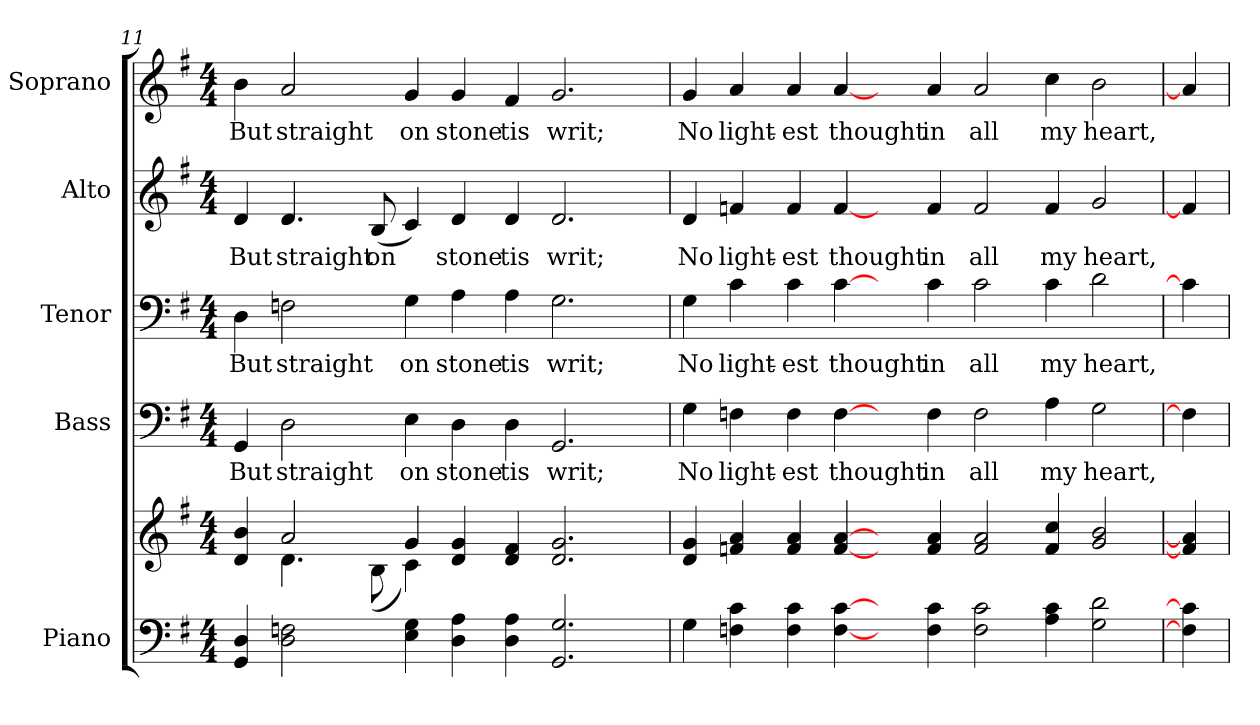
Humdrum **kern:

**kern	**kern	**kern	**text	**kern	**text	**kern	**text	**kern	**text
*part5	*part5	*part4	*part4	*part3	*part3	*part2	*part2	*part1	*part1
*staff6	*staff5	*staff4	*staff4	*staff3	*staff3	*staff2	*staff2	*staff1	*staff1
*I"Piano	*	*I"Bass	*	*I"Tenor	*	*I"Alto	*	*I"Soprano	*
*I'Pno.	*	*I'B.	*	*I'T.	*	*I'A.	*	*I'S.	*
!!LO:PB:g=z
*clefF4	*clefG2	*clefF4	*	*clefF4	*	*clefG2	*	*clefG2	*
*k[f#]	*k[f#]	*k[f#]	*	*k[f#]	*	*k[f#]	*	*k[f#]	*
*G:	*G:	*G:	*	*G:	*	*G:	*	*G:	*
*M4/4	*M4/4	*M4/4	*	*M4/4	*	*M4/4	*	*M4/4	*
=11	=11	=11	=11	=11	=11	=11	=11	=11	=11
*	*^	*	*	*	*	*	*	*	*
!	!	!	!	!LO:LY:b:color=#000000	!	!	!	!	!	!
!	!	!	!	!	!	!LO:LY:b:color=#000000	!	!	!	!
!	!	!	!	!	!	!	!	!LO:LY:b:color=#000000	!	!
!	!	!	!	!	!	!	!	!	!	!LO:LY:b:color=#000000
4GGi/ 4Di	4di/ 4bi	4ryy	4GGi/	But	4Di\	But	4di/	But	4bi\	But
!	!	!	!	!LO:LY:b:color=#000000	!	!	!	!	!	!
!	!	!	!	!	!	!LO:LY:b:color=#000000	!	!	!	!
!	!	!	!	!	!	!	!	!LO:LY:b:color=#000000	!	!
!	!	!	!	!	!	!	!	!	!	!LO:LY:b:color=#000000
2Di\ 2Fni	2ai/	4.di\	2Di\	straight	2Fni\	straight	4.di/	straight	2ai/	straight
!	!	!	!	!	!	!	!	!LO:LY:b:color=#000000	!	!
.	.	(8Bi\	.	.	.	.	(8Bi/	on	.	.
!	!	!	!	!LO:LY:b:color=#000000	!	!	!	!	!	!
!	!	!	!	!	!	!LO:LY:b:color=#000000	!	!	!	!
!	!	!	!	!	!	!	!	!	!	!LO:LY:b:color=#000000
4Ei\ 4Gi	4gi/	4ci\)	4Ei\	on	4Gi\	on	4ci/)	.	4gi/	on
!	!	!	!	!LO:LY:b:color=#000000	!	!	!	!	!	!
!	!	!	!	!	!	!LO:LY:b:color=#000000	!	!	!	!
!	!	!	!	!	!	!	!	!LO:LY:b:color=#000000	!	!
!	!	!	!	!	!	!	!	!	!	!LO:LY:b:color=#000000
4Di\ 4Ai	4di/ 4gi	1ryy	4Di\	stone	4Ai\	stone	4di/	stone	4gi/	stone
!	!	!	!	!LO:LY:b:color=#000000	!	!	!	!	!	!
!	!	!	!	!	!	!LO:LY:b:color=#000000	!	!	!	!
!	!	!	!	!	!	!	!	!LO:LY:b:color=#000000	!	!
!	!	!	!	!	!	!	!	!	!	!LO:LY:b:color=#000000
4Di\ 4Ai	4di/ 4f#i	.	4Di\	tis	4Ai\	tis	4di/	tis	4f#i/	tis
!	!	!	!	!LO:LY:b:color=#000000	!	!	!	!	!	!
!	!	!	!	!	!	!LO:LY:b:color=#000000	!	!	!	!
!	!	!	!	!	!	!	!	!LO:LY:b:color=#000000	!	!
!	!	!	!	!	!	!	!	!	!	!LO:LY:b:color=#000000
2.GGi/ 2.Gi	2.di/ 2.gi	.	2.GGi/	writ;	2.Gi\	writ;	2.di/	writ;	2.gi/	writ;
.	.	4ryy	.	.	.	.	.	.	.	.
*	*v	*v	*	*	*	*	*	*	*	*
!!LO:PB:g=z
=12	=12	=12	=12	=12	=12	=12	=12	=12	=12
*	*^	*	*	*	*	*	*	*	*
!	!	!	!	!LO:LY:b:color=#000000	!	!	!	!	!	!
*	*v	*v	*	*	*	*	*	*	*	*
*	*^	*	*	*	*	*	*	*	*
!	!	!	!	!	!	!LO:LY:b:color=#000000	!	!	!	!
*	*v	*v	*	*	*	*	*	*	*	*
*	*^	*	*	*	*	*	*	*	*
!	!	!	!	!	!	!	!	!LO:LY:b:color=#000000	!	!
*	*v	*v	*	*	*	*	*	*	*	*
*	*^	*	*	*	*	*	*	*	*
!	!	!	!	!	!	!	!	!	!	!LO:LY:b:color=#000000
*	*v	*v	*	*	*	*	*	*	*	*
4Gi\	4di/ 4gi	4Gi\	No	4Gi\	No	4di/	No	4gi/	No
!	!	!	!LO:LY:b:color=#000000	!	!	!	!	!	!
!	!	!	!	!	!LO:LY:b:color=#000000	!	!	!	!
!	!	!	!	!	!	!	!LO:LY:b:color=#000000	!	!
!	!	!	!	!	!	!	!	!	!LO:LY:b:color=#000000
4Fni\ 4ci	4fni/ 4ai	4Fni\	light-	4ci\	light-	4fni/	light-	4ai/	light-
!	!	!	!LO:LY:b:color=#000000	!	!	!	!	!	!
!	!	!	!	!	!LO:LY:b:color=#000000	!	!	!	!
!	!	!	!	!	!	!	!LO:LY:b:color=#000000	!	!
!	!	!	!	!	!	!	!	!	!LO:LY:b:color=#000000
4Fi\ 4ci	4fi/ 4ai	4Fi\	-est	4ci\	-est	4fi/	-est	4ai/	-est
!	!	!	!LO:LY:b:color=#000000	!	!	!	!	!	!
!	!	!	!	!	!LO:LY:b:color=#000000	!	!	!	!
!	!	!	!	!	!	!	!LO:LY:b:color=#000000	!	!
!	!	!	!	!	!	!	!	!	!LO:LY:b:color=#000000
[4Fi\ [4ci	[4fi/ [4ai	[4Fi\	thought	[4ci\	thought	[4fi/	thought	[4ai/	thought
4ryy	4ryy	4ryy	.	4ryy	.	4ryy	.	4ryy	.
!	!	!	!LO:LY:b:color=#000000	!	!	!	!	!	!
!	!	!	!	!	!LO:LY:b:color=#000000	!	!	!	!
!	!	!	!	!	!	!	!LO:LY:b:color=#000000	!	!
!	!	!	!	!	!	!	!	!	!LO:LY:b:color=#000000
4Fi\ 4ci	4fi/ 4ai	4Fi\	in	4ci\	in	4fi/	in	4ai/	in
!	!	!	!LO:LY:b:color=#000000	!	!	!	!	!	!
!	!	!	!	!	!LO:LY:b:color=#000000	!	!	!	!
!	!	!	!	!	!	!	!LO:LY:b:color=#000000	!	!
!	!	!	!	!	!	!	!	!	!LO:LY:b:color=#000000
2Fi\ 2ci	2fi/ 2ai	2Fi\	all	2ci\	all	2fi/	all	2ai/	all
!	!	!	!LO:LY:b:color=#000000	!	!	!	!	!	!
!	!	!	!	!	!LO:LY:b:color=#000000	!	!	!	!
!	!	!	!	!	!	!	!LO:LY:b:color=#000000	!	!
!	!	!	!	!	!	!	!	!	!LO:LY:b:color=#000000
4Ai\ 4ci	4fi/ 4cci	4Ai\	my	4ci\	my	4fi/	my	4cci\	my
!	!	!	!LO:LY:b:color=#000000	!	!	!	!	!	!
!	!	!	!	!	!LO:LY:b:color=#000000	!	!	!	!
!	!	!	!	!	!	!	!LO:LY:b:color=#000000	!	!
!	!	!	!	!	!	!	!	!	!LO:LY:b:color=#000000
2Gi\ 2di	2gi/ 2bi	2Gi\	heart,	2di\	heart,	2gi/	heart,	2bi\	heart,
=13	=13	=13	=13	=13	=13	=13	=13	=13	=13
4Fi\] 4ci]	4fi/] 4ai]	4Fi\]	.	4ci\]	.	4fi/]	.	4ai/]	.
=	=	=	=	=	=	=	=	=	=
*-	*-	*-	*-	*-	*-	*-	*-	*-	*-
